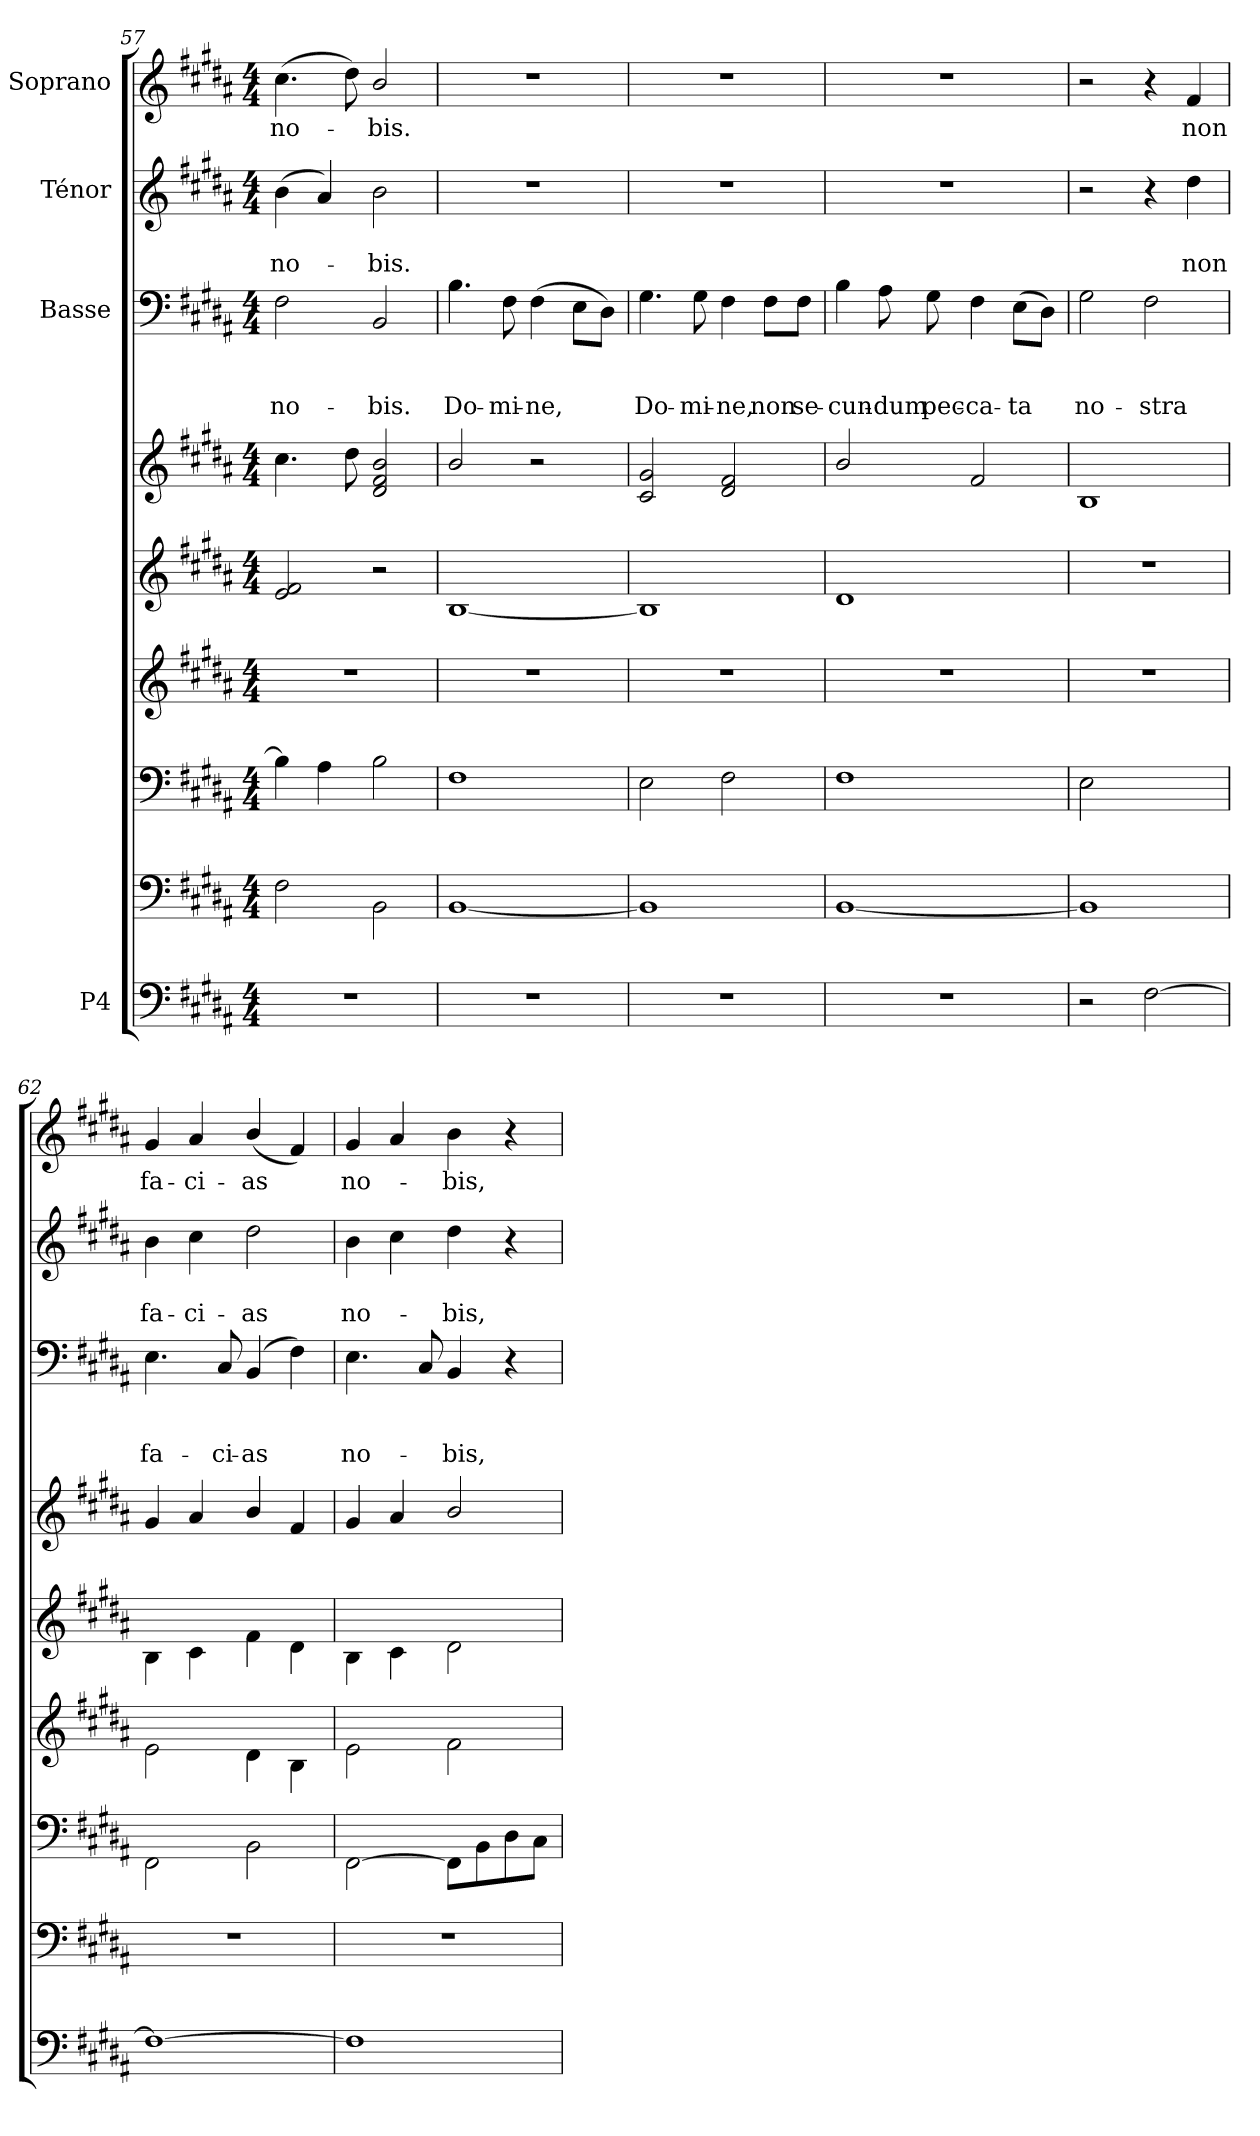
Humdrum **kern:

**kern	**kern	**kern	**kern	**kern	**kern	**kern	**text	**text	**text	**kern	**text	**text	**kern	**text
*part4	*part4	*part4	*part4	*part4	*part4	*part3	*part3	*part3	*part3	*part2	*part2	*part2	*part1	*part1
*staff9	*staff8	*staff7	*staff6	*staff5	*staff4	*staff3	*staff3	*staff3	*staff3	*staff2	*staff2	*staff2	*staff1	*staff1
*I"P4	*	*	*	*	*	*I"Basse	*	*	*	*I"Ténor	*	*	*I"Soprano	*
*clefF4	*clefF4	*clefF4	*clefG2	*clefG2	*clefG2	*clefF4	*	*	*	*clefG2	*	*	*clefG2	*
*	*	*	*	*	*	*	*	*	*	*ITrd7c12	*	*	*	*
*k[f#c#g#d#a#]	*k[f#c#g#d#a#]	*k[f#c#g#d#a#]	*k[f#c#g#d#a#]	*k[f#c#g#d#a#]	*k[f#c#g#d#a#]	*k[f#c#g#d#a#]	*	*	*	*k[f#c#g#d#a#]	*	*	*k[f#c#g#d#a#]	*
*B:	*B:	*B:	*B:	*B:	*B:	*B:	*	*	*	*B:	*	*	*B:	*
*M4/4	*M4/4	*M4/4	*M4/4	*M4/4	*M4/4	*M4/4	*	*	*	*M4/4	*	*	*M4/4	*
=57	=57	=57	=57	=57	=57	=57	=57	=57	=57	=57	=57	=57	=57	=57
!	!	!	!	!	!	!	!	!	!LO:LY:b	!	!	!LO:LY:b	!	!LO:LY:b
1r	2F#\	4B\]	1r	2e/ 2f#/	4.cc#\	2F#\	.	.	no-	(>4B\	.	no-	(>4.cc#\	no-
.	.	4A#\	.	.	.	.	.	.	.	4A#/)	.	.	.	.
.	.	.	.	.	8dd#\	.	.	.	.	.	.	.	8dd#\)	.
!	!	!	!	!	!	!	!	!	!LO:LY:b	!	!	!LO:LY:b	!	!LO:LY:b
.	2BB\	2B\	.	2r	2d#/ 2f#/ 2b/	2BB/	.	.	-bis.	2B\	.	-bis.	2b/	-bis.
=58	=58	=58	=58	=58	=58	=58	=58	=58	=58	=58	=58	=58	=58	=58
!	!	!	!	!	!	!	!	!	!LO:LY:b	!	!	!	!	!
1r	[<1BB	1F#	1r	[<1B	2b/	4.B\	.	.	Do-	1r	.	.	1r	.
!	!	!	!	!	!	!	!	!	!LO:LY:b	!	!	!	!	!
.	.	.	.	.	.	8F#\	.	.	-mi-	.	.	.	.	.
!	!	!	!	!	!	!	!	!	!LO:LY:b	!	!	!	!	!
.	.	.	.	.	2r	(>4F#\	.	.	-ne,	.	.	.	.	.
.	.	.	.	.	.	8E\L	.	.	.	.	.	.	.	.
.	.	.	.	.	.	8D#\J)	.	.	.	.	.	.	.	.
!!LO:PB:g=z
=59	=59	=59	=59	=59	=59	=59	=59	=59	=59	=59	=59	=59	=59	=59
!	!	!	!	!	!	!	!	!	!LO:LY:b	!	!	!	!	!
1r	1BB]	2E\	1r	1B]	2c#/ 2g#/	4.G#\	.	.	Do-	1r	.	.	1r	.
!	!	!	!	!	!	!	!	!	!LO:LY:b	!	!	!	!	!
.	.	.	.	.	.	8G#\	.	.	-mi-	.	.	.	.	.
!	!	!	!	!	!	!	!	!	!LO:LY:b	!	!	!	!	!
.	.	2F#\	.	.	2d#/ 2f#/	4F#\	.	.	-ne,	.	.	.	.	.
!	!	!	!	!	!	!	!	!	!LO:LY:b	!	!	!	!	!
.	.	.	.	.	.	8F#\L	.	.	non	.	.	.	.	.
!	!	!	!	!	!	!	!	!	!LO:LY:b	!	!	!	!	!
.	.	.	.	.	.	8F#\J	.	.	se-	.	.	.	.	.
=60	=60	=60	=60	=60	=60	=60	=60	=60	=60	=60	=60	=60	=60	=60
!	!	!	!	!	!	!	!	!	!LO:LY:b	!	!	!	!	!
1r	[<1BB	1F#	1r	1d#	2b/	4B\	.	.	-cun-	1r	.	.	1r	.
!	!	!	!	!	!	!	!	!	!LO:LY:b	!	!	!	!	!
.	.	.	.	.	.	8A#\	.	.	-dum	.	.	.	.	.
!	!	!	!	!	!	!	!	!	!LO:LY:b	!	!	!	!	!
.	.	.	.	.	.	8G#\	.	.	pec-	.	.	.	.	.
!	!	!	!	!	!	!	!	!	!LO:LY:b	!	!	!	!	!
.	.	.	.	.	2f#/	4F#\	.	.	-ca-	.	.	.	.	.
!	!	!	!	!	!	!	!	!	!LO:LY:b	!	!	!	!	!
.	.	.	.	.	.	(>8E\L	.	.	-ta	.	.	.	.	.
.	.	.	.	.	.	8D#\J)	.	.	.	.	.	.	.	.
=61	=61	=61	=61	=61	=61	=61	=61	=61	=61	=61	=61	=61	=61	=61
!	!	!	!	!	!	!	!	!	!LO:LY:b	!	!	!	!	!
2r	1BB]	2E\	1r	1r	1B	2G#\	.	.	no-	2r	.	.	2r	.
!	!	!	!	!	!	!	!	!	!LO:LY:b	!	!	!	!	!
[>2F#\	.	2ryy	.	.	.	2F#\	.	.	-stra	4r	.	.	4r	.
!	!	!	!	!	!	!	!	!	!	!	!	!LO:LY:b	!	!LO:LY:b
.	.	.	.	.	.	.	.	.	.	4d#\	.	non	4f#/	non
=62	=62	=62	=62	=62	=62	=62	=62	=62	=62	=62	=62	=62	=62	=62
!	!	!	!	!	!	!	!	!	!LO:LY:b	!	!	!LO:LY:b	!	!LO:LY:b
1F#_	1r	2FF#\	2e\	4B\	4g#/	4.E\	.	.	fa-	4B\	.	fa-	4g#/	fa-
!	!	!	!	!	!	!	!	!	!	!	!	!LO:LY:b	!	!LO:LY:b
.	.	.	.	4c#\	4a#/	.	.	.	.	4c#\	.	-ci-	4a#/	-ci-
!	!	!	!	!	!	!	!	!	!LO:LY:b	!	!	!	!	!
.	.	.	.	.	.	8C#/	.	.	-ci-	.	.	.	.	.
!	!	!	!	!	!	!	!	!	!LO:LY:b	!	!	!LO:LY:b	!	!LO:LY:b
.	.	2BB\	4d#\	4f#\	4b/	(<4BB/	.	.	-as	2d#\	.	-as	(<4b/	-as
.	.	.	4B\	4d#\	4f#/	4F#\)	.	.	.	.	.	.	4f#/)	.
=63	=63	=63	=63	=63	=63	=63	=63	=63	=63	=63	=63	=63	=63	=63
!	!	!	!	!	!	!	!	!	!LO:LY:b	!	!	!LO:LY:b	!	!LO:LY:b
1F#]	1r	[>2FF#\	2e\	4B\	4g#/	4.E\	.	.	no-	4B\	.	no-	4g#/	no-
.	.	.	.	4c#\	4a#/	.	.	.	.	4c#\	.	.	4a#/	.
.	.	.	.	.	.	8C#/	.	.	.	.	.	.	.	.
!	!	!	!	!	!	!	!	!	!LO:LY:b	!	!	!LO:LY:b	!	!LO:LY:b
.	.	8FF#\L]	2f#\	2d#\	2b/	4BB/	.	.	-bis,	4d#\	.	-bis,	4b\	-bis,
.	.	8BB\	.	.	.	.	.	.	.	.	.	.	.	.
.	.	8D#\	.	.	.	4r	.	.	.	4r	.	.	4r	.
.	.	8C#\J	.	.	.	.	.	.	.	.	.	.	.	.
=	=	=	=	=	=	=	=	=	=	=	=	=	=	=
*-	*-	*-	*-	*-	*-	*-	*-	*-	*-	*-	*-	*-	*-	*-
